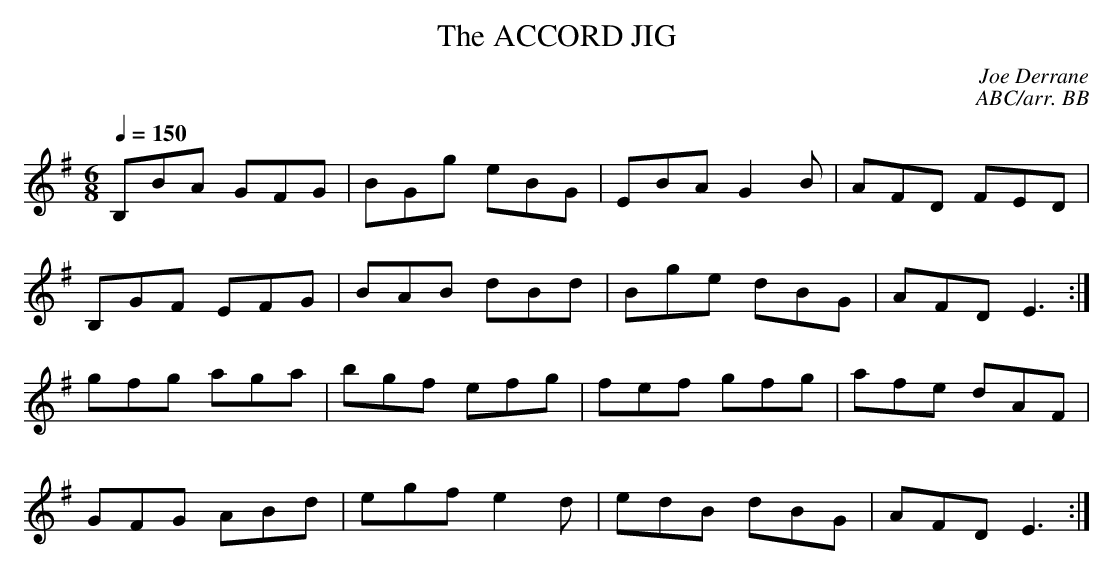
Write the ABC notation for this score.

X:1
T:ACCORD JIG, The
C:Joe Derrane
C:ABC/arr. BB
Q:1/4=150
L:1/8
M:6/8
K:G
B,BA GFG|BGg eBG|EBA G2B|AFD FED|
B,GF EFG|BAB dBd|Bge dBG|AFD E3:|
gfg aga|bgf efg|fef gfg|afe dAF|
GFG ABd|egf e2d|edB dBG|AFD E3:|
